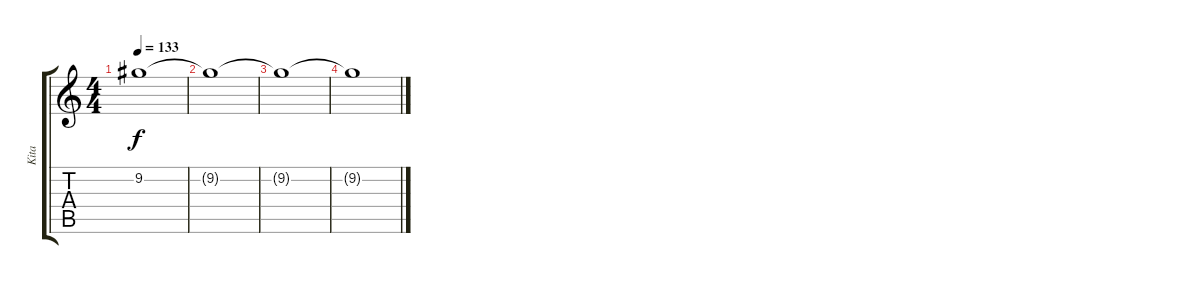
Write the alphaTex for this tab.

\track ("Kita" "Kita") {instrument distortionguitar}
\staff {score tabs}
\tuning (E4 B3 G3 D3 A2 E2) {hide}
\ts (4 4)
\tempo 133
\clef g2
\ks c
9.2{t}.1{dy f volume 0} |
9.2{t}.1 |
9.2{t}.1 |
9.2{t}.1
